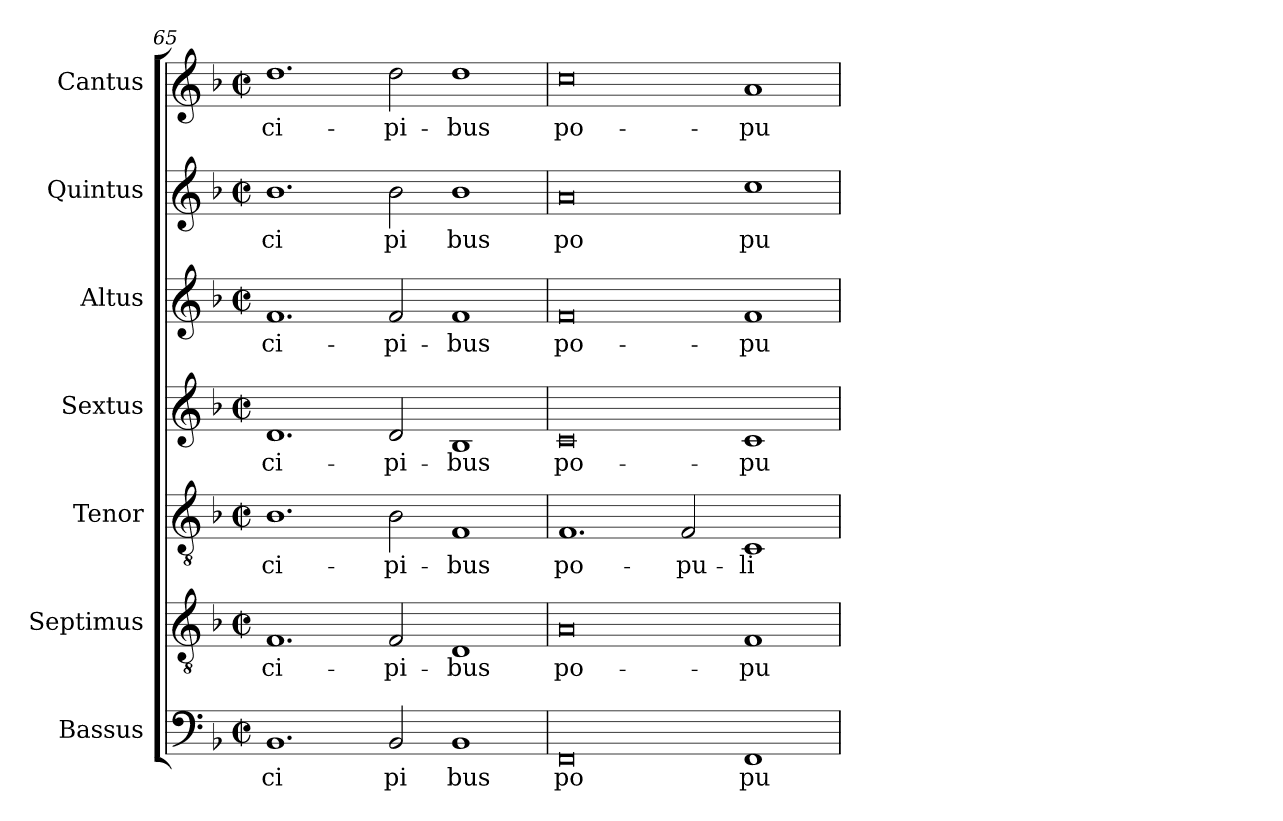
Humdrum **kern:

**kern	**text	**kern	**text	**kern	**text	**kern	**text	**kern	**text	**kern	**text	**kern	**text
*part7	*part7	*part6	*part6	*part5	*part5	*part4	*part4	*part3	*part3	*part2	*part2	*part1	*part1
*staff7	*staff7	*staff6	*staff6	*staff5	*staff5	*staff4	*staff4	*staff3	*staff3	*staff2	*staff2	*staff1	*staff1
*I"Bassus	*	*I"Septimus	*	*I"Tenor	*	*I"Sextus	*	*I"Altus	*	*I"Quintus	*	*I"Cantus	*
*clefF4	*	*clefGv2	*	*clefGv2	*	*clefG2	*	*clefG2	*	*clefG2	*	*clefG2	*
*k[b-]	*	*k[b-]	*	*k[b-]	*	*k[b-]	*	*k[b-]	*	*k[b-]	*	*k[b-]	*
*F:	*	*F:	*	*F:	*	*F:	*	*F:	*	*F:	*	*F:	*
*M2/2	*	*M2/2	*	*M2/2	*	*M2/2	*	*M2/2	*	*M2/2	*	*M2/2	*
*met(c|)	*	*met(c|)	*	*met(c|)	*	*met(c|)	*	*met(c|)	*	*met(c|)	*	*met(c|)	*
=65	=65	=65	=65	=65	=65	=65	=65	=65	=65	=65	=65	=65	=65
!	!LO:LY:b	!	!LO:LY:b	!	!LO:LY:b:cj	!	!LO:LY:b:cj	!	!LO:LY:b	!	!LO:LY:b:cj	!	!LO:LY:b:cj
1.BB-	ci	1.F	-ci-	1.B-	-ci-	1.d	-ci-	1.f	-ci-	1.b-	ci	1.dd	-ci-
!	!LO:LY:b	!	!LO:LY:b	!	!LO:LY:b:cj	!	!LO:LY:b:cj	!	!LO:LY:b	!	!LO:LY:b:cj	!	!LO:LY:b:cj
2BB-/	pi	2F/	-pi-	2B-\	-pi-	2d/	-pi-	2f/	-pi-	2b-\	pi	2dd\	-pi-
!	!LO:LY:b	!	!LO:LY:b	!	!LO:LY:b:cj	!	!LO:LY:b:cj	!	!LO:LY:b	!	!LO:LY:b:cj	!	!LO:LY:b:cj
1BB-	bus	1D	-bus	1F	-bus	1B-	-bus	1f	-bus	1b-	bus	1dd	-bus
=66	=66	=66	=66	=66	=66	=66	=66	=66	=66	=66	=66	=66	=66
!	!LO:LY:b	!	!LO:LY:b	!	!LO:LY:b:cj	!	!LO:LY:b:cj	!	!LO:LY:b	!	!LO:LY:b:cj	!	!LO:LY:b:cj
0FF	po	0A	po-	1.F	po-	0c	po-	0f	po-	0a	po	0cc	po-
!	!	!	!	!	!LO:LY:b:cj	!	!	!	!	!	!	!	!
.	.	.	.	2F/	-pu-	.	.	.	.	.	.	.	.
!	!LO:LY:b	!	!LO:LY:b	!	!LO:LY:b:cj	!	!LO:LY:b:cj	!	!LO:LY:b	!	!LO:LY:b:cj	!	!LO:LY:b:cj
1FF	pu	1F	-pu-	1C	-li	1c	-pu-	1f	-pu-	1cc	pu	1a	-pu-
=	=	=	=	=	=	=	=	=	=	=	=	=	=
*-	*-	*-	*-	*-	*-	*-	*-	*-	*-	*-	*-	*-	*-
